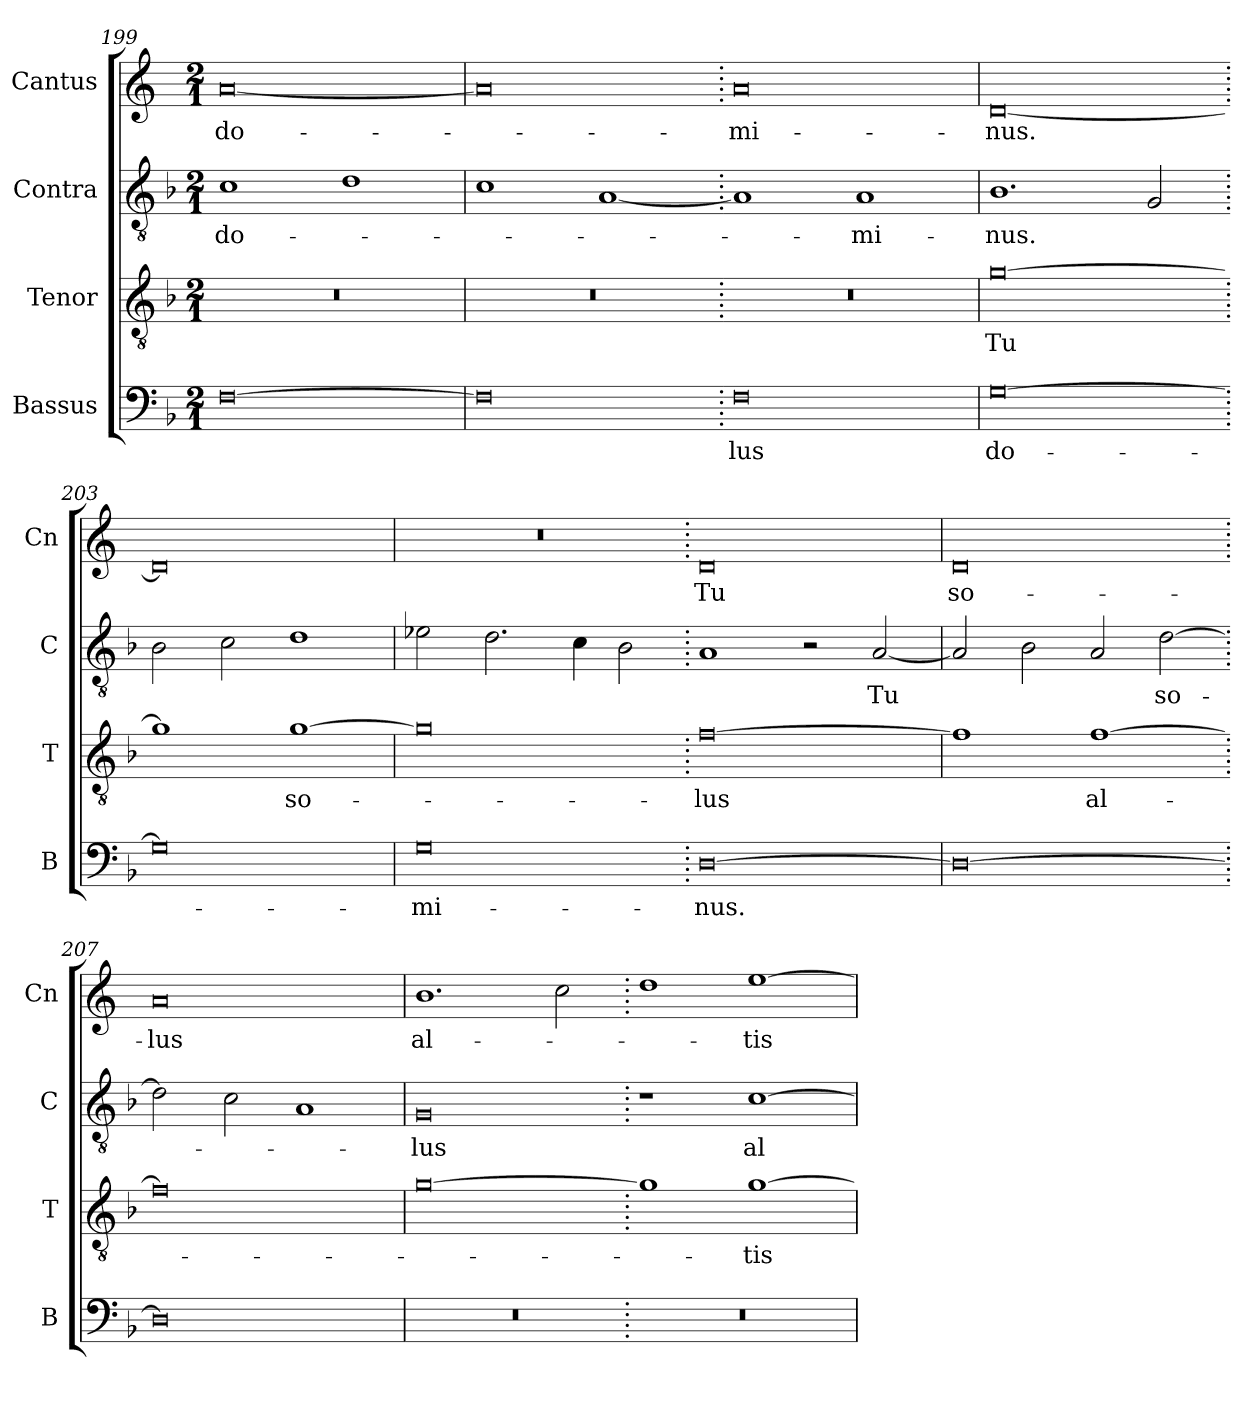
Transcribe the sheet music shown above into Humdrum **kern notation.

**kern	**text	**kern	**text	**kern	**text	**kern	**text
*part4	*part4	*part3	*part3	*part2	*part2	*part1	*part1
*staff4	*staff4	*staff3	*staff3	*staff2	*staff2	*staff1	*staff1
*I"Bassus	*	*I"Tenor	*	*I"Contra	*	*I"Cantus	*
*I'B	*	*I'T	*	*I'C	*	*I'Cn	*
*clefF4	*	*clefGv2	*	*clefGv2	*	*clefG2	*
*k[b-]	*	*k[b-]	*	*k[b-]	*	*k[]	*
*M2/1	*	*M2/1	*	*M2/1	*	*M2/1	*
=199	=199	=199	=199	=199	=199	=199	=199
[0F	.	0r	.	1c	do-	[0a	do-
.	.	.	.	1d	.	.	.
=200	=200	=200	=200	=200	=200	=200	=200
0F]	.	0r	.	1c	.	0a]	.
.	.	.	.	[1A	.	.	.
=201.	=201.	=201.	=201.	=201.	=201.	=201.	=201.
0F	-lus	0r	.	1A]	.	0a	-mi-
.	.	.	.	1A	-mi-	.	.
=202	=202	=202	=202	=202	=202	=202	=202
[0G	do-	[0g	Tu	1.B-	-nus.	[0d	-nus.
.	.	.	.	2G/	.	.	.
=203.	=203.	=203.	=203.	=203.	=203.	=203.	=203.
0G]	.	1g]	.	2B-\	.	0d]	.
.	.	.	.	2c\	.	.	.
.	.	[1g	so-	1d	.	.	.
=204	=204	=204	=204	=204	=204	=204	=204
0G	-mi-	0g]	.	2e-X\	.	0r	.
.	.	.	.	2.d\	.	.	.
.	.	.	.	4c\	.	.	.
.	.	.	.	2B-\	.	.	.
=205.	=205.	=205.	=205.	=205.	=205.	=205.	=205.
[0D	-nus.	[0f	-lus	1A	.	0d	Tu
.	.	.	.	2r	.	.	.
.	.	.	.	[2A/	Tu	.	.
=206	=206	=206	=206	=206	=206	=206	=206
0D_	.	1f]	.	2A/]	.	0d	so-
.	.	.	.	2B-\	.	.	.
.	.	[1f	al-	2A/	.	.	.
.	.	.	.	[2d\	so-	.	.
=207.	=207.	=207.	=207.	=207.	=207.	=207.	=207.
0D]	.	0f]	.	2d\]	.	0a	-lus
.	.	.	.	2c\	.	.	.
.	.	.	.	1A	.	.	.
=208	=208	=208	=208	=208	=208	=208	=208
0r	.	[0g	.	0G	-lus	1.b	al-
.	.	.	.	.	.	2cc\	.
=209.	=209.	=209.	=209.	=209.	=209.	=209.	=209.
0r	.	1g]	.	1r	.	1dd	.
.	.	[1g	-tis-	[1c	al-	[1ee	-tis-
=	=	=	=	=	=	=	=
*-	*-	*-	*-	*-	*-	*-	*-
